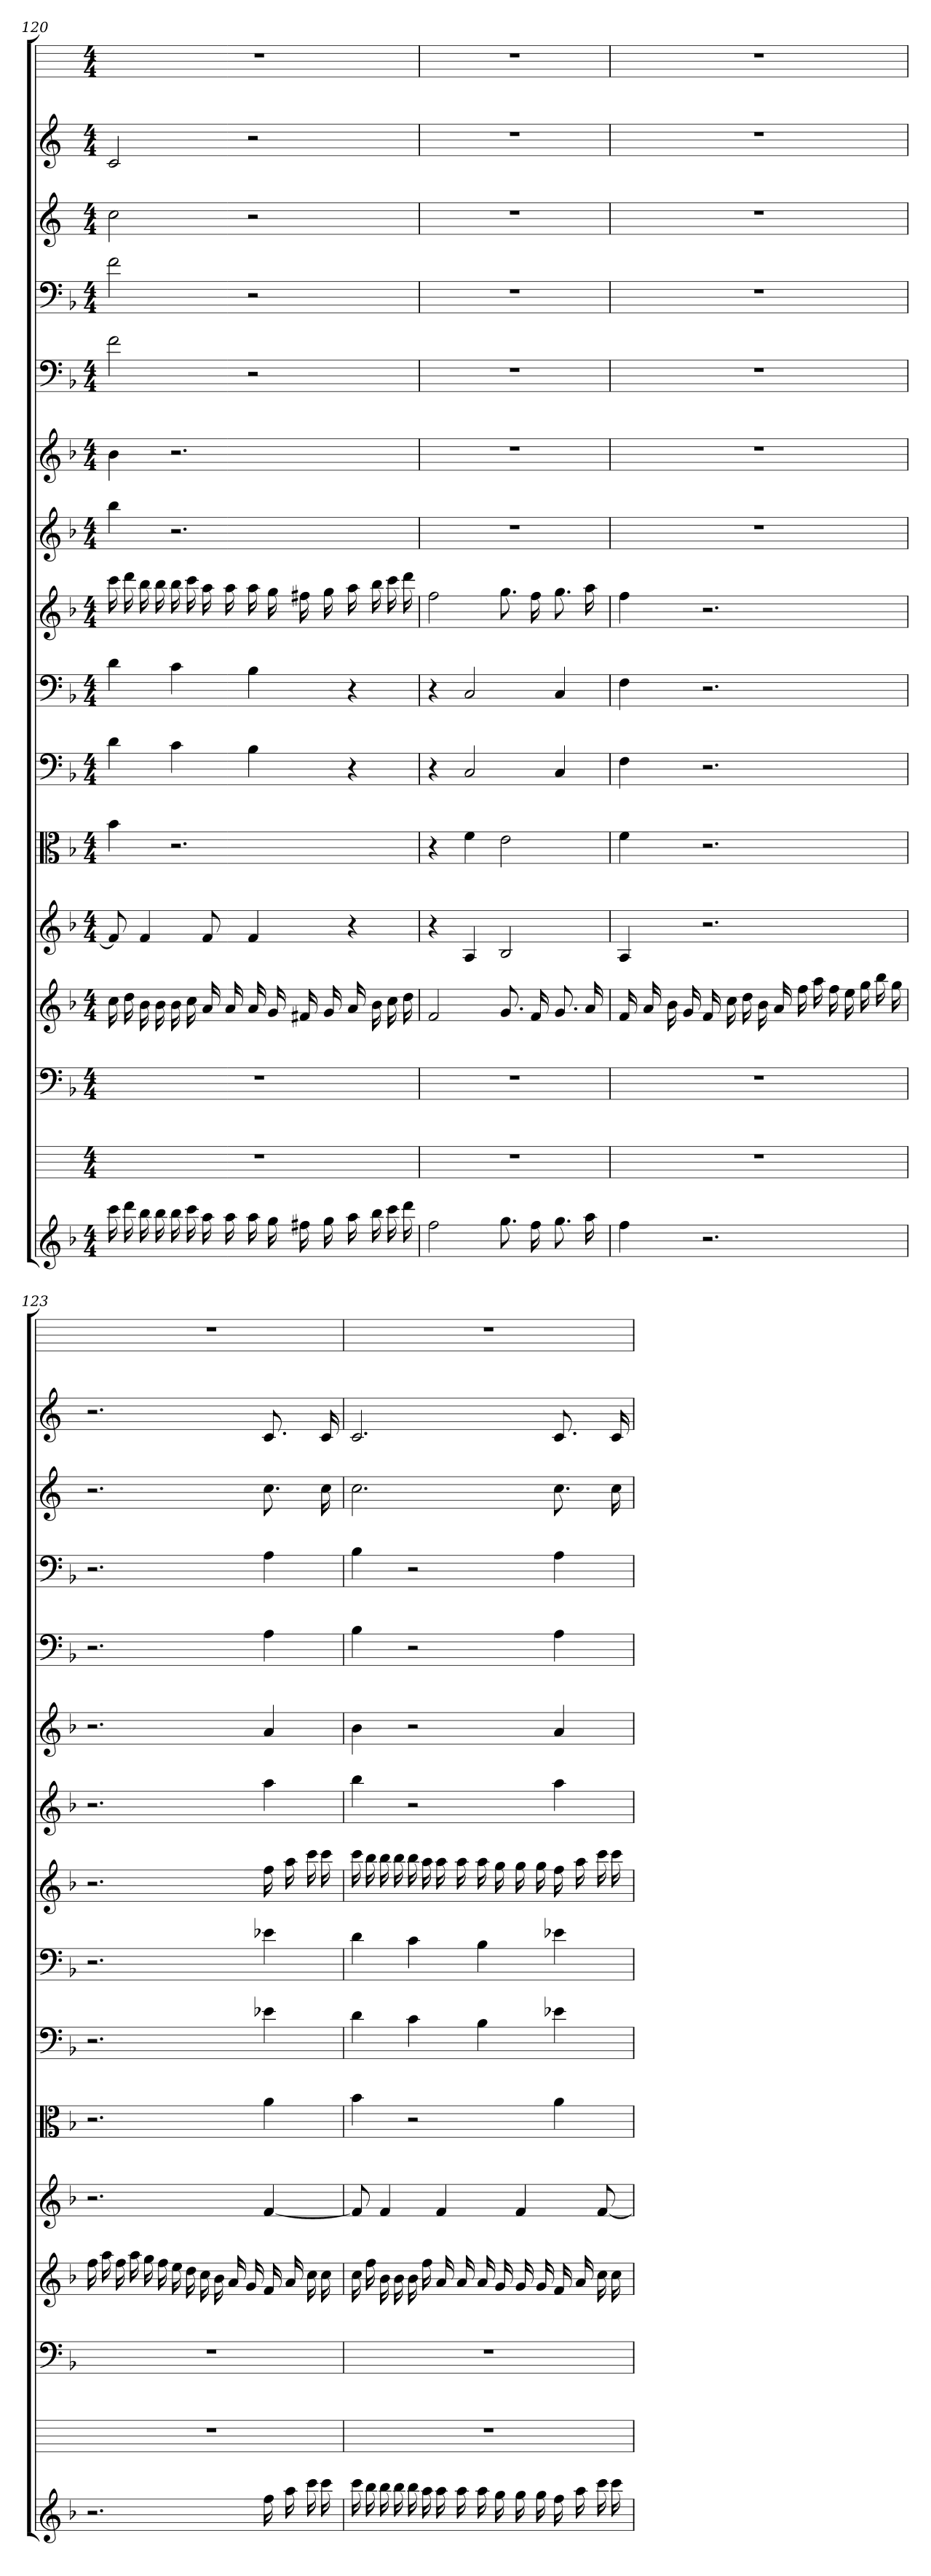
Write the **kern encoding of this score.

**kern	**kern	**kern	**kern	**kern	**kern	**kern	**kern	**kern	**kern	**kern	**kern	**kern	**kern	**kern	**kern
*part16	*part15	*part14	*part13	*part12	*part11	*part10	*part9	*part8	*part7	*part6	*part5	*part4	*part3	*part2	*part1
*staff16	*staff15	*staff14	*staff13	*staff12	*staff11	*staff10	*staff9	*staff8	*staff7	*staff6	*staff5	*staff4	*staff3	*staff2	*staff1
*	*	*clefF4	*	*	*clefC3	*clefF4	*clefF4	*	*	*	*clefF4	*clefF4	*	*	*
*k[b-]	*k[]	*k[b-]	*k[b-]	*k[b-]	*k[b-]	*k[b-]	*k[b-]	*k[b-]	*k[b-]	*k[b-]	*k[b-]	*k[b-]	*k[]	*k[]	*k[]
*M4/4	*M4/4	*M4/4	*M4/4	*M4/4	*M4/4	*M4/4	*M4/4	*M4/4	*M4/4	*M4/4	*M4/4	*M4/4	*M4/4	*M4/4	*M4/4
=120	=120	=120	=120	=120	=120	=120	=120	=120	=120	=120	=120	=120	=120	=120	=120
16ccc	1r	1r	16cc	8f]	4b-	4d	4d	16ccc	4bb-	4b-	2f	2f	2cc	2c	1r
16ddd	.	.	16dd	.	.	.	.	16ddd	.	.	.	.	.	.	.
16bb-	.	.	16b-	4f	.	.	.	16bb-	.	.	.	.	.	.	.
16bb-	.	.	16b-	.	.	.	.	16bb-	.	.	.	.	.	.	.
16bb-	.	.	16b-	.	2.r	4c	4c	16bb-	2.r	2.r	.	.	.	.	.
16ccc	.	.	16cc	.	.	.	.	16ccc	.	.	.	.	.	.	.
16aa	.	.	16a	8f	.	.	.	16aa	.	.	.	.	.	.	.
16aa	.	.	16a	.	.	.	.	16aa	.	.	.	.	.	.	.
16aa	.	.	16a	4f	.	4B-	4B-	16aa	.	.	2r	2r	2r	2r	.
16gg	.	.	16g	.	.	.	.	16gg	.	.	.	.	.	.	.
16ff#X	.	.	16f#X	.	.	.	.	16ff#X	.	.	.	.	.	.	.
16gg	.	.	16g	.	.	.	.	16gg	.	.	.	.	.	.	.
16aa	.	.	16a	4r	.	4r	4r	16aa	.	.	.	.	.	.	.
16bb-	.	.	16b-	.	.	.	.	16bb-	.	.	.	.	.	.	.
16ccc	.	.	16cc	.	.	.	.	16ccc	.	.	.	.	.	.	.
16ddd	.	.	16dd	.	.	.	.	16ddd	.	.	.	.	.	.	.
=121	=121	=121	=121	=121	=121	=121	=121	=121	=121	=121	=121	=121	=121	=121	=121
2ff	1r	1r	2f	4r	4r	4r	4r	2ff	1r	1r	1r	1r	1r	1r	1r
.	.	.	.	4A	4f	2C	2C	.	.	.	.	.	.	.	.
8.gg	.	.	8.g	2B-	2e	.	.	8.gg	.	.	.	.	.	.	.
16ff	.	.	16f	.	.	.	.	16ff	.	.	.	.	.	.	.
8.gg	.	.	8.g	.	.	4C	4C	8.gg	.	.	.	.	.	.	.
16aa	.	.	16a	.	.	.	.	16aa	.	.	.	.	.	.	.
=122	=122	=122	=122	=122	=122	=122	=122	=122	=122	=122	=122	=122	=122	=122	=122
4ff	1r	1r	16f	4A	4f	4F	4F	4ff	1r	1r	1r	1r	1r	1r	1r
.	.	.	16a	.	.	.	.	.	.	.	.	.	.	.	.
.	.	.	16b-	.	.	.	.	.	.	.	.	.	.	.	.
.	.	.	16g	.	.	.	.	.	.	.	.	.	.	.	.
2.r	.	.	16f	2.r	2.r	2.r	2.r	2.r	.	.	.	.	.	.	.
.	.	.	16cc	.	.	.	.	.	.	.	.	.	.	.	.
.	.	.	16dd	.	.	.	.	.	.	.	.	.	.	.	.
.	.	.	16b-	.	.	.	.	.	.	.	.	.	.	.	.
.	.	.	16a	.	.	.	.	.	.	.	.	.	.	.	.
.	.	.	16ff	.	.	.	.	.	.	.	.	.	.	.	.
.	.	.	16aa	.	.	.	.	.	.	.	.	.	.	.	.
.	.	.	16ff	.	.	.	.	.	.	.	.	.	.	.	.
.	.	.	16ee	.	.	.	.	.	.	.	.	.	.	.	.
.	.	.	16gg	.	.	.	.	.	.	.	.	.	.	.	.
.	.	.	16bb-	.	.	.	.	.	.	.	.	.	.	.	.
.	.	.	16gg	.	.	.	.	.	.	.	.	.	.	.	.
=123	=123	=123	=123	=123	=123	=123	=123	=123	=123	=123	=123	=123	=123	=123	=123
2.r	1r	1r	16ff	2.r	2.r	2.r	2.r	2.r	2.r	2.r	2.r	2.r	2.r	2.r	1r
.	.	.	16aa	.	.	.	.	.	.	.	.	.	.	.	.
.	.	.	16ff	.	.	.	.	.	.	.	.	.	.	.	.
.	.	.	16aa	.	.	.	.	.	.	.	.	.	.	.	.
.	.	.	16gg	.	.	.	.	.	.	.	.	.	.	.	.
.	.	.	16ff	.	.	.	.	.	.	.	.	.	.	.	.
.	.	.	16ee	.	.	.	.	.	.	.	.	.	.	.	.
.	.	.	16dd	.	.	.	.	.	.	.	.	.	.	.	.
.	.	.	16cc	.	.	.	.	.	.	.	.	.	.	.	.
.	.	.	16b-	.	.	.	.	.	.	.	.	.	.	.	.
.	.	.	16a	.	.	.	.	.	.	.	.	.	.	.	.
.	.	.	16g	.	.	.	.	.	.	.	.	.	.	.	.
16ff	.	.	16f	[4f	4a	4e-X	4e-X	16ff	4aa	4a	4A	4A	8.cc	8.c	.
16aa	.	.	16a	.	.	.	.	16aa	.	.	.	.	.	.	.
16ccc	.	.	16cc	.	.	.	.	16ccc	.	.	.	.	.	.	.
16ccc	.	.	16cc	.	.	.	.	16ccc	.	.	.	.	16cc	16c	.
=124	=124	=124	=124	=124	=124	=124	=124	=124	=124	=124	=124	=124	=124	=124	=124
16ccc	1r	1r	16cc	8f]	4b-	4d	4d	16ccc	4bb-	4b-	4B-	4B-	2.cc	2.c	1r
16bb-	.	.	16ff	.	.	.	.	16bb-	.	.	.	.	.	.	.
16bb-	.	.	16b-	4f	.	.	.	16bb-	.	.	.	.	.	.	.
16bb-	.	.	16b-	.	.	.	.	16bb-	.	.	.	.	.	.	.
16bb-	.	.	16b-	.	2r	4c	4c	16bb-	2r	2r	2r	2r	.	.	.
16aa	.	.	16ff	.	.	.	.	16aa	.	.	.	.	.	.	.
16aa	.	.	16a	4f	.	.	.	16aa	.	.	.	.	.	.	.
16aa	.	.	16a	.	.	.	.	16aa	.	.	.	.	.	.	.
16aa	.	.	16a	.	.	4B-	4B-	16aa	.	.	.	.	.	.	.
16gg	.	.	16g	.	.	.	.	16gg	.	.	.	.	.	.	.
16gg	.	.	16g	4f	.	.	.	16gg	.	.	.	.	.	.	.
16gg	.	.	16g	.	.	.	.	16gg	.	.	.	.	.	.	.
16ff	.	.	16f	.	4a	4e-X	4e-X	16ff	4aa	4a	4A	4A	8.cc	8.c	.
16aa	.	.	16a	.	.	.	.	16aa	.	.	.	.	.	.	.
16ccc	.	.	16cc	[8f	.	.	.	16ccc	.	.	.	.	.	.	.
16ccc	.	.	16cc	.	.	.	.	16ccc	.	.	.	.	16cc	16c	.
=	=	=	=	=	=	=	=	=	=	=	=	=	=	=	=
*-	*-	*-	*-	*-	*-	*-	*-	*-	*-	*-	*-	*-	*-	*-	*-
